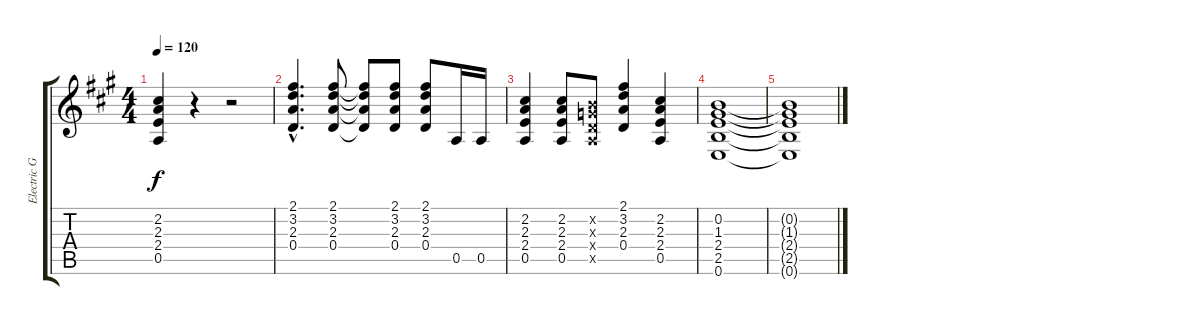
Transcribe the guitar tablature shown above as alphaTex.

\track ("Electric Guitar 1" "Electric G") {instrument electricguitarclean}
\staff {score tabs}
\tuning (E4 B3 G3 D3 A2 E2) {hide}
\ts (4 4)
\tempo 120
\clef g2
\ks a
(2.2 2.3 2.4 0.5).4{dy f} r.4 r.2 |
(2.1{hac} 3.2{hac} 2.3{hac} 0.4{hac}).4{d} (2.1 3.2 2.3 0.4).8 (2.1{t} 3.2{t} 2.3{t} 0.4{t}).8 (2.1 3.2 2.3 0.4).8 (2.1 3.2 2.3 0.4).8 0.5.16 0.5.16 |
(2.2 2.3 2.4 0.5).4 (2.2 2.3 2.4 0.5).8 (0.2{x} 0.3{x} 0.4{x} 0.5{x}).8 (2.1 3.2 2.3 0.4).4 (2.2 2.3 2.4 0.5).4 |
(0.2 1.3 2.4 2.5 0.6).1 |
(0.2{t} 1.3{t} 2.4{t} 2.5{t} 0.6{t}).1
